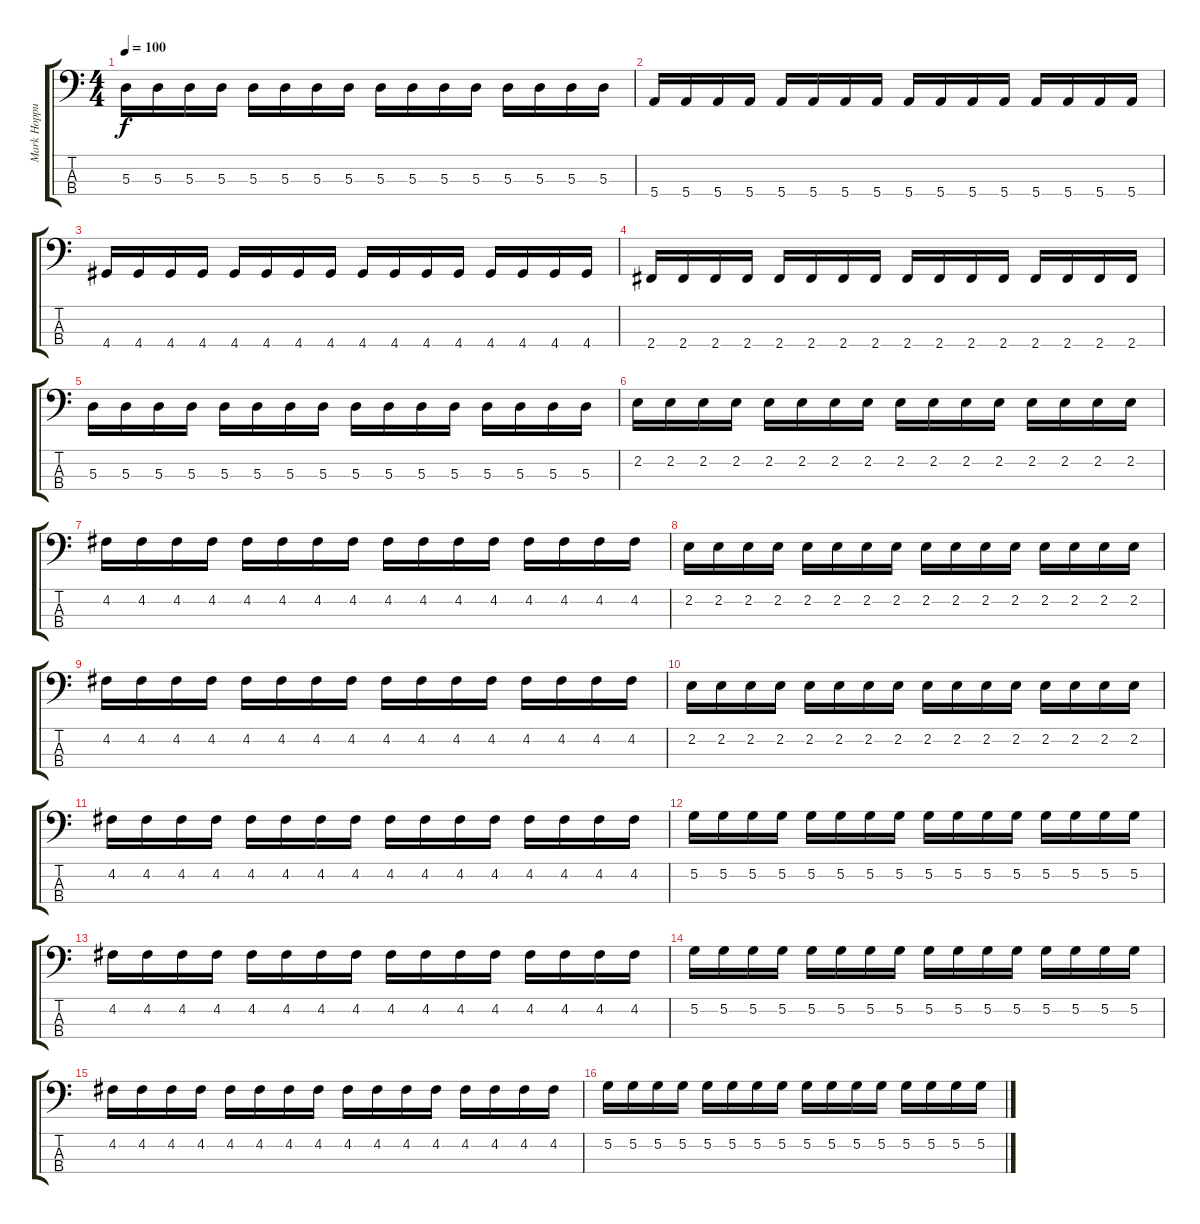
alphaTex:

\track ("Mark Hoppus - Basse" "Mark Hoppu") {instrument electricbasspick}
\staff {score tabs}
\tuning (G2 D2 A1 E1) {hide}
\ts (4 4)
\tempo 100
\clef f4
\ks c
5.3.16{dy f} 5.3.16 5.3.16 5.3.16 5.3.16 5.3.16 5.3.16 5.3.16 5.3.16 5.3.16 5.3.16 5.3.16 5.3.16 5.3.16 5.3.16 5.3.16 |
5.4.16 5.4.16 5.4.16 5.4.16 5.4.16 5.4.16 5.4.16 5.4.16 5.4.16 5.4.16 5.4.16 5.4.16 5.4.16 5.4.16 5.4.16 5.4.16 |
4.4.16 4.4.16 4.4.16 4.4.16 4.4.16 4.4.16 4.4.16 4.4.16 4.4.16 4.4.16 4.4.16 4.4.16 4.4.16 4.4.16 4.4.16 4.4.16 |
2.4.16 2.4.16 2.4.16 2.4.16 2.4.16 2.4.16 2.4.16 2.4.16 2.4.16 2.4.16 2.4.16 2.4.16 2.4.16 2.4.16 2.4.16 2.4.16 |
5.3.16 5.3.16 5.3.16 5.3.16 5.3.16 5.3.16 5.3.16 5.3.16 5.3.16 5.3.16 5.3.16 5.3.16 5.3.16 5.3.16 5.3.16 5.3.16 |
2.2.16 2.2.16 2.2.16 2.2.16 2.2.16 2.2.16 2.2.16 2.2.16 2.2.16 2.2.16 2.2.16 2.2.16 2.2.16 2.2.16 2.2.16 2.2.16 |
4.2.16 4.2.16 4.2.16 4.2.16 4.2.16 4.2.16 4.2.16 4.2.16 4.2.16 4.2.16 4.2.16 4.2.16 4.2.16 4.2.16 4.2.16 4.2.16 |
2.2.16 2.2.16 2.2.16 2.2.16 2.2.16 2.2.16 2.2.16 2.2.16 2.2.16 2.2.16 2.2.16 2.2.16 2.2.16 2.2.16 2.2.16 2.2.16 |
4.2.16 4.2.16 4.2.16 4.2.16 4.2.16 4.2.16 4.2.16 4.2.16 4.2.16 4.2.16 4.2.16 4.2.16 4.2.16 4.2.16 4.2.16 4.2.16 |
2.2.16 2.2.16 2.2.16 2.2.16 2.2.16 2.2.16 2.2.16 2.2.16 2.2.16 2.2.16 2.2.16 2.2.16 2.2.16 2.2.16 2.2.16 2.2.16 |
4.2.16 4.2.16 4.2.16 4.2.16 4.2.16 4.2.16 4.2.16 4.2.16 4.2.16 4.2.16 4.2.16 4.2.16 4.2.16 4.2.16 4.2.16 4.2.16 |
5.2.16 5.2.16 5.2.16 5.2.16 5.2.16 5.2.16 5.2.16 5.2.16 5.2.16 5.2.16 5.2.16 5.2.16 5.2.16 5.2.16 5.2.16 5.2.16 |
4.2.16 4.2.16 4.2.16 4.2.16 4.2.16 4.2.16 4.2.16 4.2.16 4.2.16 4.2.16 4.2.16 4.2.16 4.2.16 4.2.16 4.2.16 4.2.16 |
5.2.16 5.2.16 5.2.16 5.2.16 5.2.16 5.2.16 5.2.16 5.2.16 5.2.16 5.2.16 5.2.16 5.2.16 5.2.16 5.2.16 5.2.16 5.2.16 |
4.2.16 4.2.16 4.2.16 4.2.16 4.2.16 4.2.16 4.2.16 4.2.16 4.2.16 4.2.16 4.2.16 4.2.16 4.2.16 4.2.16 4.2.16 4.2.16 |
5.2.16 5.2.16 5.2.16 5.2.16 5.2.16 5.2.16 5.2.16 5.2.16 5.2.16 5.2.16 5.2.16 5.2.16 5.2.16 5.2.16 5.2.16 5.2.16
